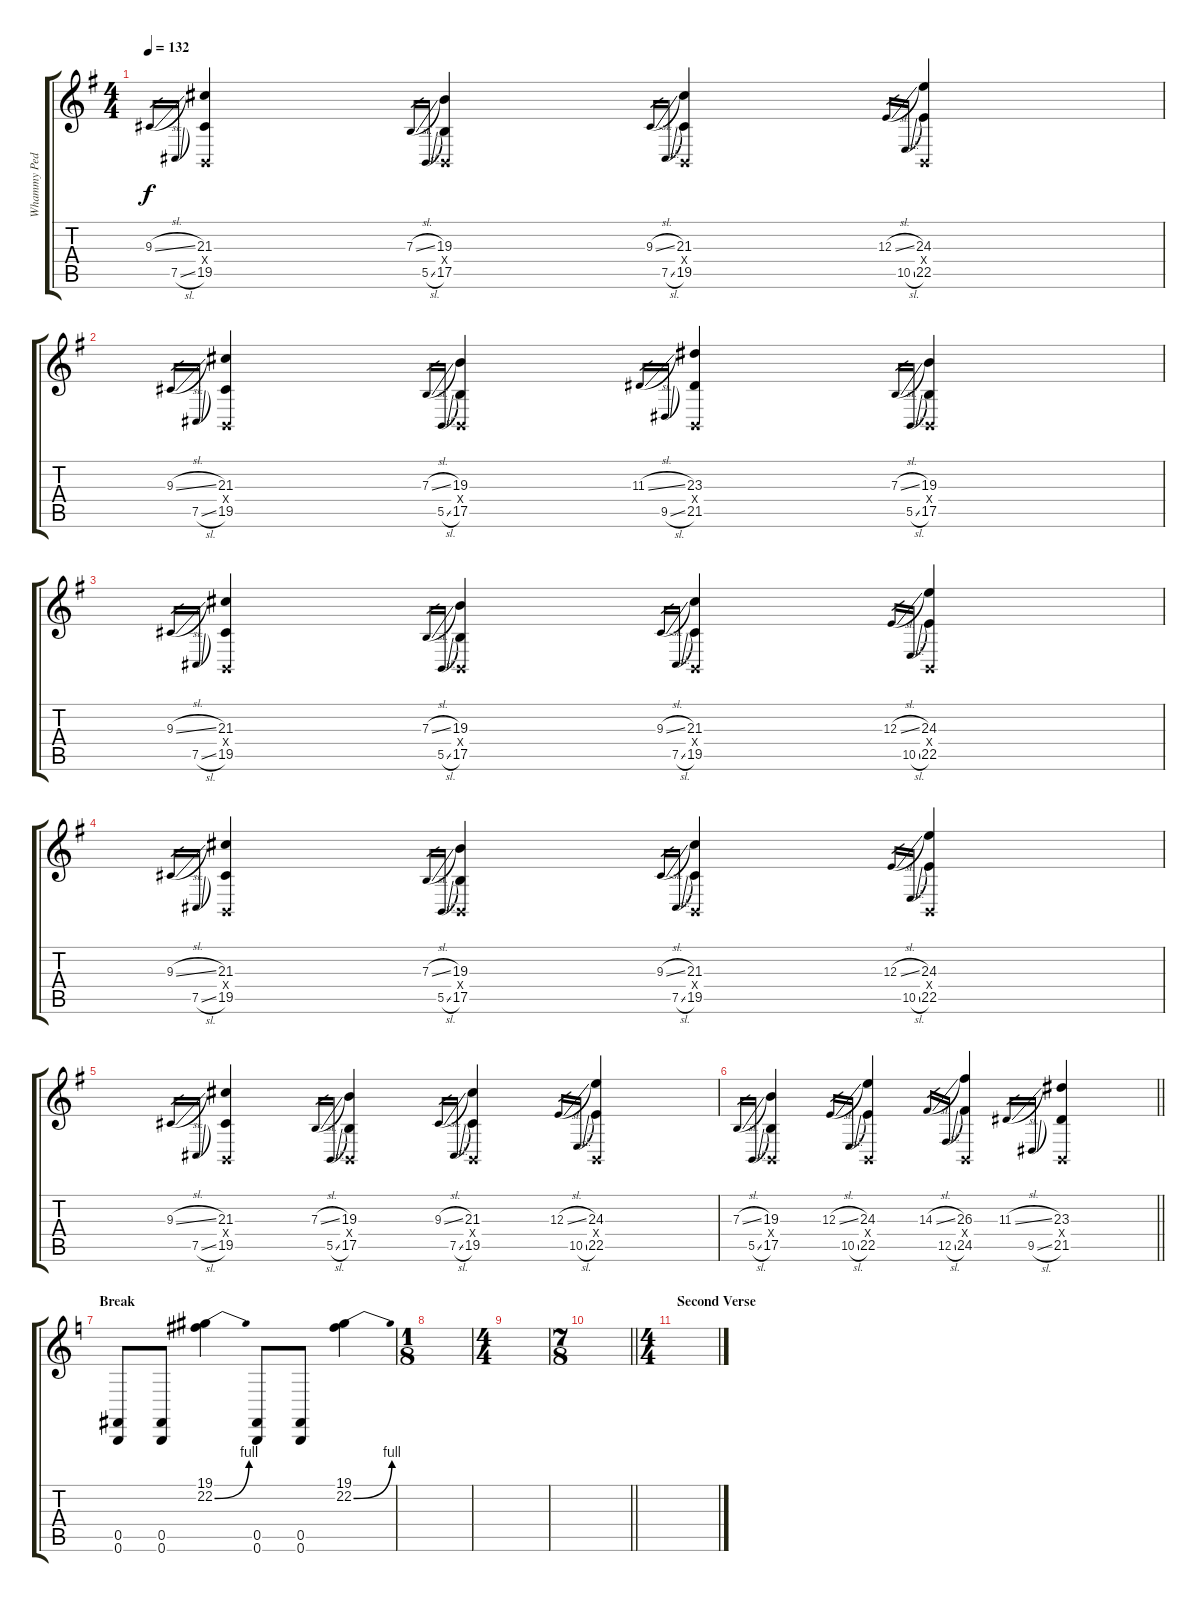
\track ("Whammy Pedal" "Whammy Ped") {instrument lead2sawtooth}
\staff {score tabs}
\tuning (Db4 Ab3 E3 B2 Gb2 B1) {hide}
\ts (4 4)
\tempo 132
\clef g2
\ks g
9.3{sl}.16{gr dy f} 7.5{sl}.16{gr} (21.3 0.4{x} 19.5).4 7.3{sl}.16{gr} 5.5{sl}.16{gr} (19.3 0.4{x} 17.5).4 9.3{sl}.16{gr} 7.5{sl}.16{gr} (21.3 0.4{x} 19.5).4 12.3{sl}.16{gr} 10.5{sl}.16{gr} (24.3 0.4{x} 22.5).4 |
9.3{sl}.16{gr} 7.5{sl}.16{gr} (21.3 0.4{x} 19.5).4 7.3{sl}.16{gr} 5.5{sl}.16{gr} (19.3 0.4{x} 17.5).4 11.3{sl}.16{gr} 9.5{sl}.16{gr} (23.3 0.4{x} 21.5).4 7.3{sl}.16{gr} 5.5{sl}.16{gr} (19.3 0.4{x} 17.5).4 |
9.3{sl}.16{gr} 7.5{sl}.16{gr} (21.3 0.4{x} 19.5).4 7.3{sl}.16{gr} 5.5{sl}.16{gr} (19.3 0.4{x} 17.5).4 9.3{sl}.16{gr} 7.5{sl}.16{gr} (21.3 0.4{x} 19.5).4 12.3{sl}.16{gr} 10.5{sl}.16{gr} (24.3 0.4{x} 22.5).4 |
9.3{sl}.16{gr} 7.5{sl}.16{gr} (21.3 0.4{x} 19.5).4 7.3{sl}.16{gr} 5.5{sl}.16{gr} (19.3 0.4{x} 17.5).4 9.3{sl}.16{gr} 7.5{sl}.16{gr} (21.3 0.4{x} 19.5).4 12.3{sl}.16{gr} 10.5{sl}.16{gr} (24.3 0.4{x} 22.5).4 |
9.3{sl}.16{gr} 7.5{sl}.16{gr} (21.3 0.4{x} 19.5).4 7.3{sl}.16{gr} 5.5{sl}.16{gr} (19.3 0.4{x} 17.5).4 9.3{sl}.16{gr} 7.5{sl}.16{gr} (21.3 0.4{x} 19.5).4 12.3{sl}.16{gr} 10.5{sl}.16{gr} (24.3 0.4{x} 22.5).4 |
\barLineRight lightlight
7.3{sl}.16{gr} 5.5{sl}.16{gr} (19.3 0.4{x} 17.5).4 12.3{sl}.16{gr} 10.5{sl}.16{gr} (24.3 0.4{x} 22.5).4 14.3{sl}.16{gr} 12.5{sl}.16{gr} (26.3 0.4{x} 24.5).4 11.3{sl}.16{gr} 9.5{sl}.16{gr} (23.3 0.4{x} 21.5).4 |
\section ("" "Break")
\ks c
(0.5 0.6).8 (0.5 0.6).8 (19.1 22.2{be (bend 0 0 60 4)}).4 (0.5 0.6).8 (0.5 0.6).8 (19.1 22.2{be (bend 0 0 60 4)}).4 |
\ts (1 8)
|
\ts (4 4)
|
\ts (7 8)
\barLineRight lightlight
|
\ts (4 4)
\section ("" "Second Verse")
